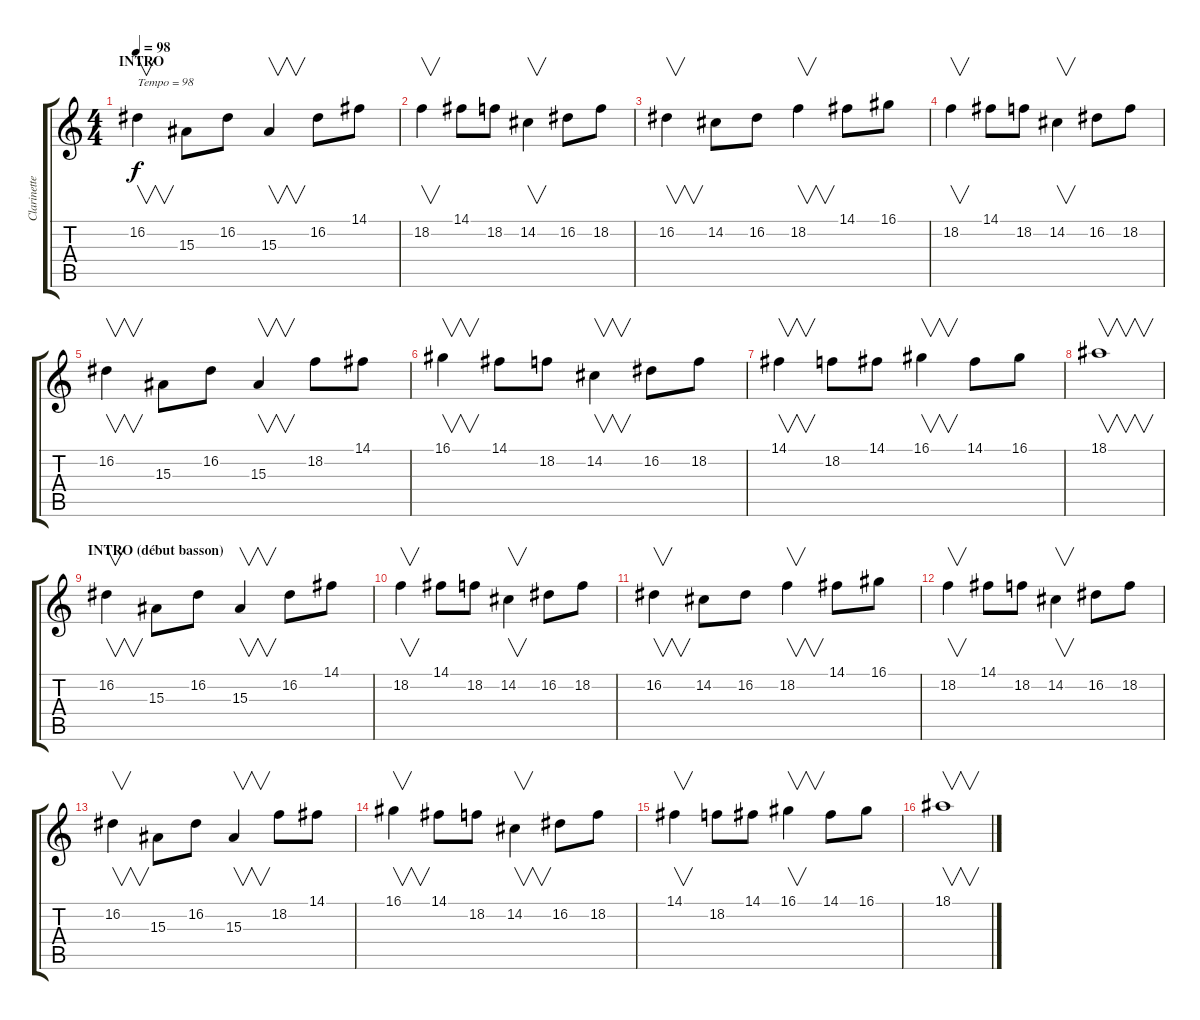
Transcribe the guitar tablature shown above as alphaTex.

\track ("Clarinette" "Clarinette") {instrument clarinet}
\staff {score tabs}
\tuning (E4 B3 G3 D3 A2 E2) {hide}
\ts (4 4)
\section ("" "INTRO")
\tempo 98
\clef g2
\ks c
16.2.4{v txt "Tempo = 98" dy f instrument clarinet} 15.3.8 16.2.8 15.3.4{v} 16.2.8 14.1.8 |
18.2.4{v} 14.1.8 18.2.8 14.2.4{v} 16.2.8 18.2.8 |
16.2.4{v} 14.2.8 16.2.8 18.2.4{v} 14.1.8 16.1.8 |
18.2.4{v} 14.1.8 18.2.8 14.2.4{v} 16.2.8 18.2.8 |
16.2.4{v} 15.3.8 16.2.8 15.3.4{v} 18.2.8 14.1.8 |
16.1.4{v} 14.1.8 18.2.8 14.2.4{v} 16.2.8 18.2.8 |
14.1.4{v} 18.2.8 14.1.8 16.1.4{v} 14.1.8 16.1.8 |
18.1.1{v} |
\section ("" "INTRO (début basson)")
16.2.4{v} 15.3.8 16.2.8 15.3.4{v} 16.2.8 14.1.8 |
18.2.4{v} 14.1.8 18.2.8 14.2.4{v} 16.2.8 18.2.8 |
16.2.4{v} 14.2.8 16.2.8 18.2.4{v} 14.1.8 16.1.8 |
18.2.4{v} 14.1.8 18.2.8 14.2.4{v} 16.2.8 18.2.8 |
16.2.4{v} 15.3.8 16.2.8 15.3.4{v} 18.2.8 14.1.8 |
16.1.4{v} 14.1.8 18.2.8 14.2.4{v} 16.2.8 18.2.8 |
14.1.4{v} 18.2.8 14.1.8 16.1.4{v} 14.1.8 16.1.8 |
18.1.1{v}
